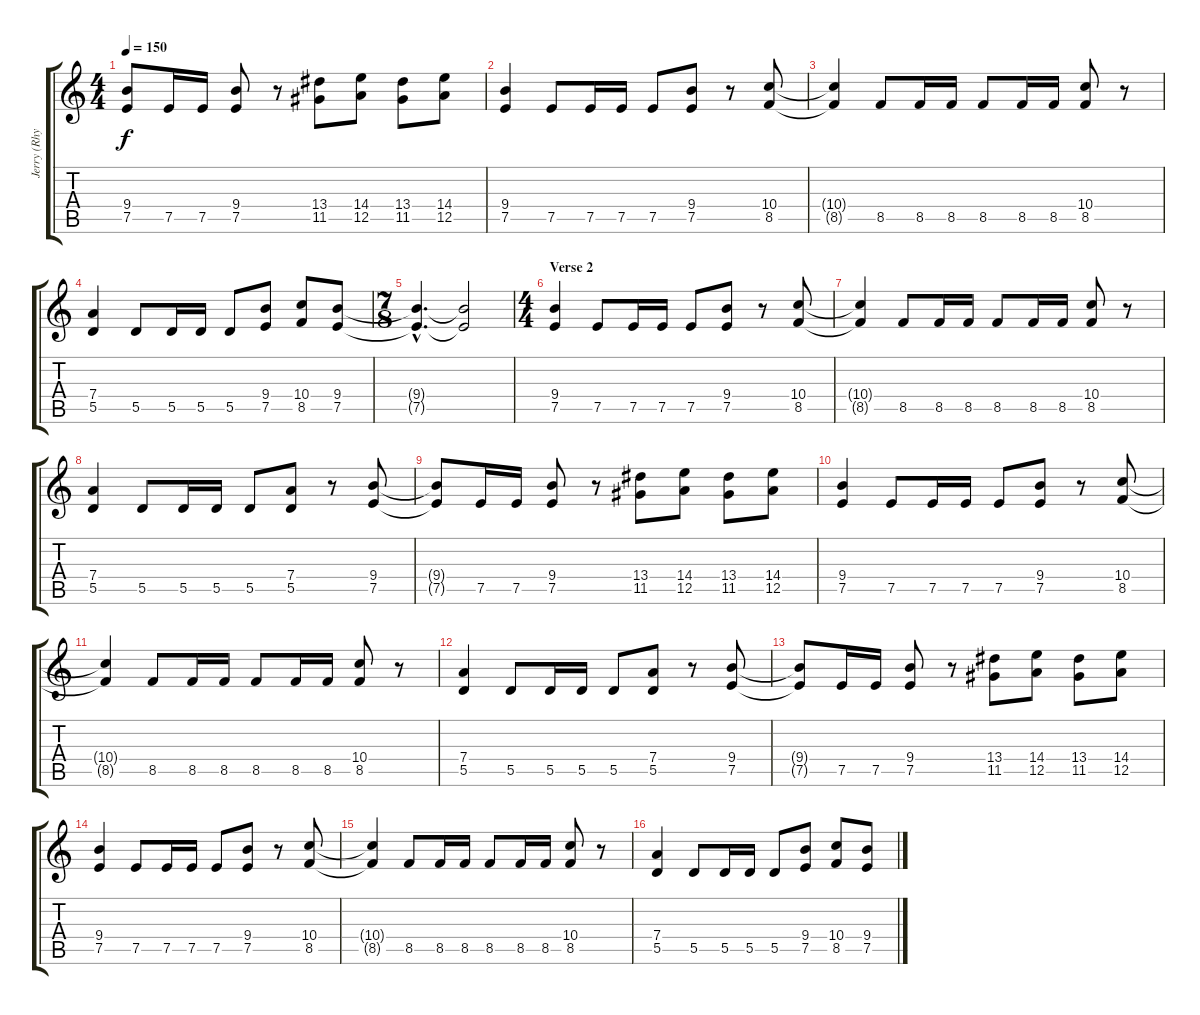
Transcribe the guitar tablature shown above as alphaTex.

\track ("Jerry (Rhythm)" "Jerry (Rhy") {instrument distortionguitar}
\staff {score tabs}
\tuning (E4 B3 G3 D3 A2 E2) {hide}
\ts (4 4)
\tempo 150
\clef g2
\ks c
(9.4{t} 7.5{t}).8{dy f} 7.5.16 7.5.16 (9.4 7.5).8 r.8 (13.4 11.5).8 (14.4 12.5).8 (13.4 11.5).8 (14.4 12.5).8 |
(9.4 7.5).4 7.5.8 7.5.16 7.5.16 7.5.8 (9.4 7.5).8 r.8 (10.4 8.5).8 |
(10.4{t} 8.5{t}).4 8.5.8 8.5.16 8.5.16 8.5.8 8.5.16 8.5.16 (10.4 8.5).8 r.8 |
(7.4 5.5).4 5.5.8 5.5.16 5.5.16 5.5.8 (9.4 7.5).8 (10.4 8.5).8 (9.4 7.5).8 |
\ts (7 8)
(9.4{hac t} 7.5{hac t}).4{d} (9.4{t} 7.5{t}).2 |
\ts (4 4)
\section ("" "Verse 2")
(9.4 7.5).4 7.5.8 7.5.16 7.5.16 7.5.8 (9.4 7.5).8 r.8 (10.4 8.5).8 |
(10.4{t} 8.5{t}).4 8.5.8 8.5.16 8.5.16 8.5.8 8.5.16 8.5.16 (10.4 8.5).8 r.8 |
(7.4 5.5).4 5.5.8 5.5.16 5.5.16 5.5.8 (7.4 5.5).8 r.8 (9.4 7.5).8 |
(9.4{t} 7.5{t}).8 7.5.16 7.5.16 (9.4 7.5).8 r.8 (13.4 11.5).8 (14.4 12.5).8 (13.4 11.5).8 (14.4 12.5).8 |
(9.4 7.5).4 7.5.8 7.5.16 7.5.16 7.5.8 (9.4 7.5).8 r.8 (10.4 8.5).8 |
(10.4{t} 8.5{t}).4 8.5.8 8.5.16 8.5.16 8.5.8 8.5.16 8.5.16 (10.4 8.5).8 r.8 |
(7.4 5.5).4 5.5.8 5.5.16 5.5.16 5.5.8 (7.4 5.5).8 r.8 (9.4 7.5).8 |
(9.4{t} 7.5{t}).8 7.5.16 7.5.16 (9.4 7.5).8 r.8 (13.4 11.5).8 (14.4 12.5).8 (13.4 11.5).8 (14.4 12.5).8 |
(9.4 7.5).4 7.5.8 7.5.16 7.5.16 7.5.8 (9.4 7.5).8 r.8 (10.4 8.5).8 |
(10.4{t} 8.5{t}).4 8.5.8 8.5.16 8.5.16 8.5.8 8.5.16 8.5.16 (10.4 8.5).8 r.8 |
(7.4 5.5).4 5.5.8 5.5.16 5.5.16 5.5.8 (9.4 7.5).8 (10.4 8.5).8 (9.4 7.5).8
